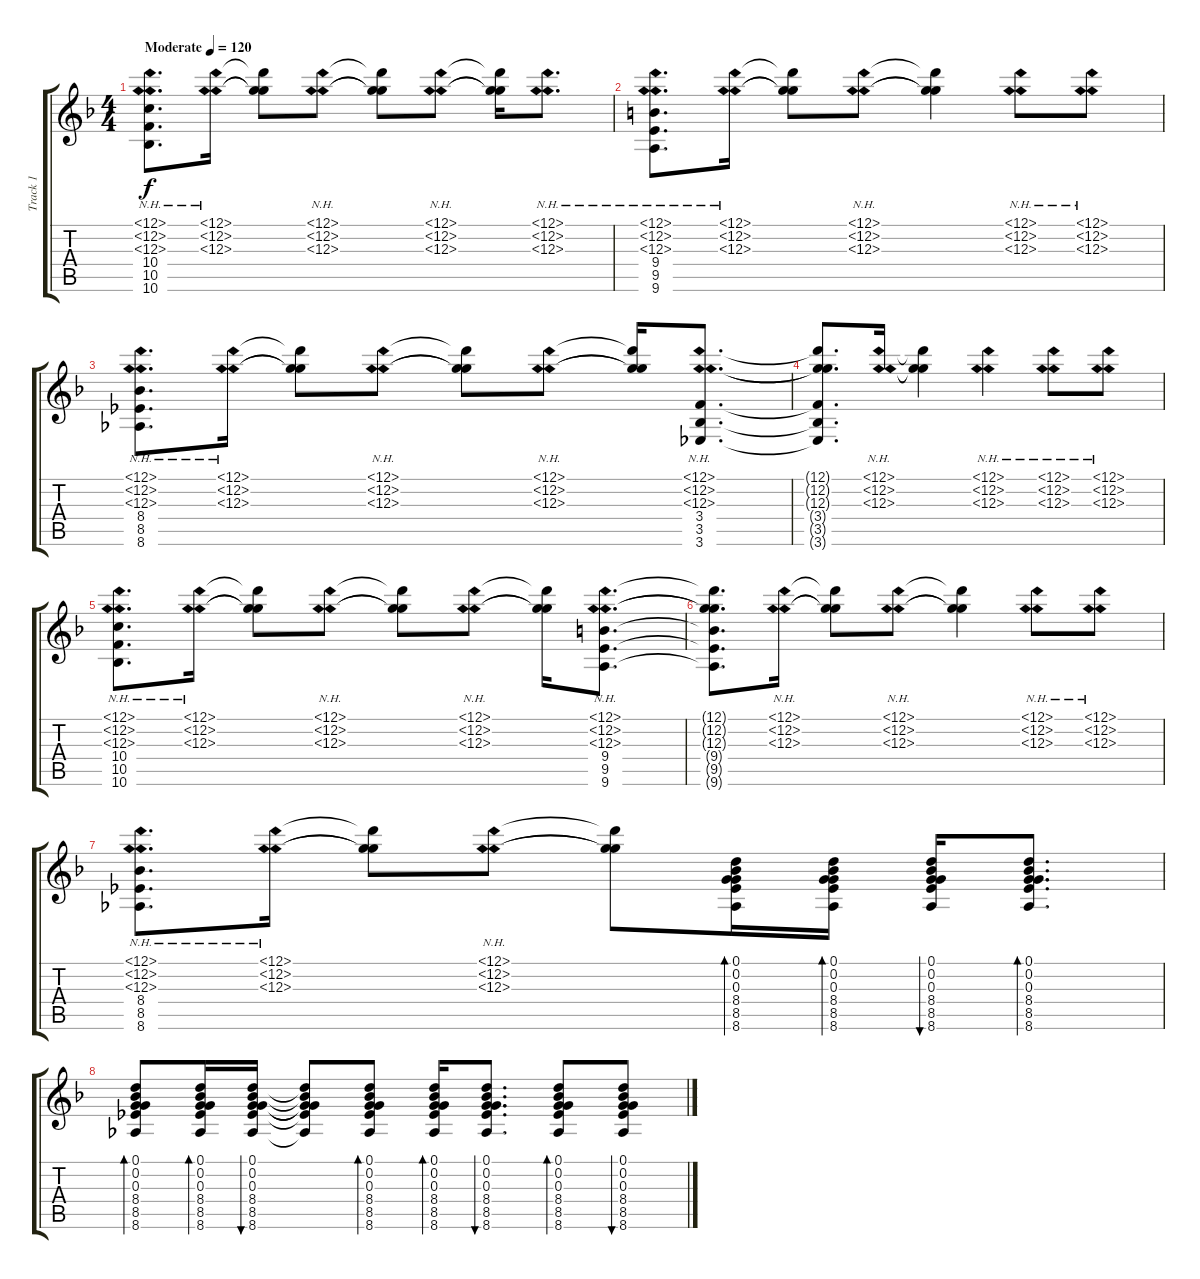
\track ("Track 1" "Track 1") {instrument acousticguitarsteel}
\staff {score tabs}
\tuning (D4 G3 G3 D3 G2 C2) {hide}
\ts (4 4)
\tempo (120 "Moderate")
\clef g2
\ks f
(12.1{nh} 12.2{nh} 12.3{nh} 10.4 10.5 10.6).8{d dy f instrument acousticguitarsteel} (12.1{nh} 12.2{nh} 12.3{nh}).16 (12.1{t} 12.2{t} 12.3{t}).8 (12.1{nh} 12.2{nh} 12.3{nh}).8 (12.1{t} 12.2{t} 12.3{t}).8 (12.1{nh} 12.2{nh} 12.3{nh}).8 (12.1{t} 12.2{t} 12.3{t}).16 (12.1{nh} 12.2{nh} 12.3{nh}).8{d} |
(12.1{nh} 12.2{nh} 12.3{nh} 9.4 9.5 9.6).8{d} (12.1{nh} 12.2{nh} 12.3{nh}).16 (12.1{t} 12.2{t} 12.3{t}).8 (12.1{nh} 12.2{nh} 12.3{nh}).8 (12.1{t} 12.2{t} 12.3{t}).4 (12.1{nh} 12.2{nh} 12.3{nh}).8 (12.1{nh} 12.2{nh} 12.3{nh}).8 |
(12.1{nh} 12.2{nh} 12.3{nh} 8.4 8.5 8.6).8{d} (12.1{nh} 12.2{nh} 12.3{nh}).16 (12.1{t} 12.2{t} 12.3{t}).8 (12.1{nh} 12.2{nh} 12.3{nh}).8 (12.1{t} 12.2{t} 12.3{t}).8 (12.1{nh} 12.2{nh} 12.3{nh}).8 (12.1{t} 12.2{t} 12.3{t}).16 (12.1{nh} 12.2{nh} 12.3{nh} 3.4 3.5 3.6).8{d} |
(12.1{t} 12.2{t} 12.3{t} 3.4{t} 3.5{t} 3.6{t}).8{d} (12.1{nh} 12.2{nh} 12.3{nh}).16 (12.1{t} 12.2{t} 12.3{t}).4 (12.1{nh} 12.2{nh} 12.3{nh}).4 (12.1{nh} 12.2{nh} 12.3{nh}).8 (12.1{nh} 12.2{nh} 12.3{nh}).8 |
(12.1{nh} 12.2{nh} 12.3{nh} 10.4 10.5 10.6).8{d} (12.1{nh} 12.2{nh} 12.3{nh}).16 (12.1{t} 12.2{t} 12.3{t}).8 (12.1{nh} 12.2{nh} 12.3{nh}).8 (12.1{t} 12.2{t} 12.3{t}).8 (12.1{nh} 12.2{nh} 12.3{nh}).8 (12.1{t} 12.2{t} 12.3{t}).16 (12.1{nh} 12.2{nh} 12.3{nh} 9.4 9.5 9.6).8{d} |
(12.1{t} 12.2{t} 12.3{t} 9.4{t} 9.5{t} 9.6{t}).8{d} (12.1{nh} 12.2{nh} 12.3{nh}).16 (12.1{t} 12.2{t} 12.3{t}).8 (12.1{nh} 12.2{nh} 12.3{nh}).8 (12.1{t} 12.2{t} 12.3{t}).4 (12.1{nh} 12.2{nh} 12.3{nh}).8 (12.1{nh} 12.2{nh} 12.3{nh}).8 |
(12.1{nh} 12.2{nh} 12.3{nh} 8.4 8.5 8.6).8{d} (12.1{nh} 12.2{nh} 12.3{nh}).16 (12.1{t} 12.2{t} 12.3{t}).8 (12.1{nh} 12.2{nh} 12.3{nh}).8 (12.1{t} 12.2{t} 12.3{t}).8 (0.1 0.2 0.3 8.4 8.5 8.6).16{bd 60} (0.1 0.2 0.3 8.4 8.5 8.6).16{bd 60} (0.1 0.2 0.3 8.4 8.5 8.6).16{bu 60} (0.1 0.2 0.3 8.4 8.5 8.6).8{d bd 60} |
(0.1 0.2 0.3 8.4 8.5 8.6).8{bd 60} (0.1 0.2 0.3 8.4 8.5 8.6).16{bd 60} (0.1 0.2 0.3 8.4 8.5 8.6).16{bu 60} (0.1{t} 0.2{t} 0.3{t} 8.4{t} 8.5{t} 8.6{t}).8 (0.1 0.2 0.3 8.4 8.5 8.6).8{bd 60} (0.1 0.2 0.3 8.4 8.5 8.6).16{bd 60} (0.1 0.2 0.3 8.4 8.5 8.6).8{d bu 60} (0.1 0.2 0.3 8.4 8.5 8.6).8{bd 60} (0.1 0.2 0.3 8.4 8.5 8.6).8{bu 60}
